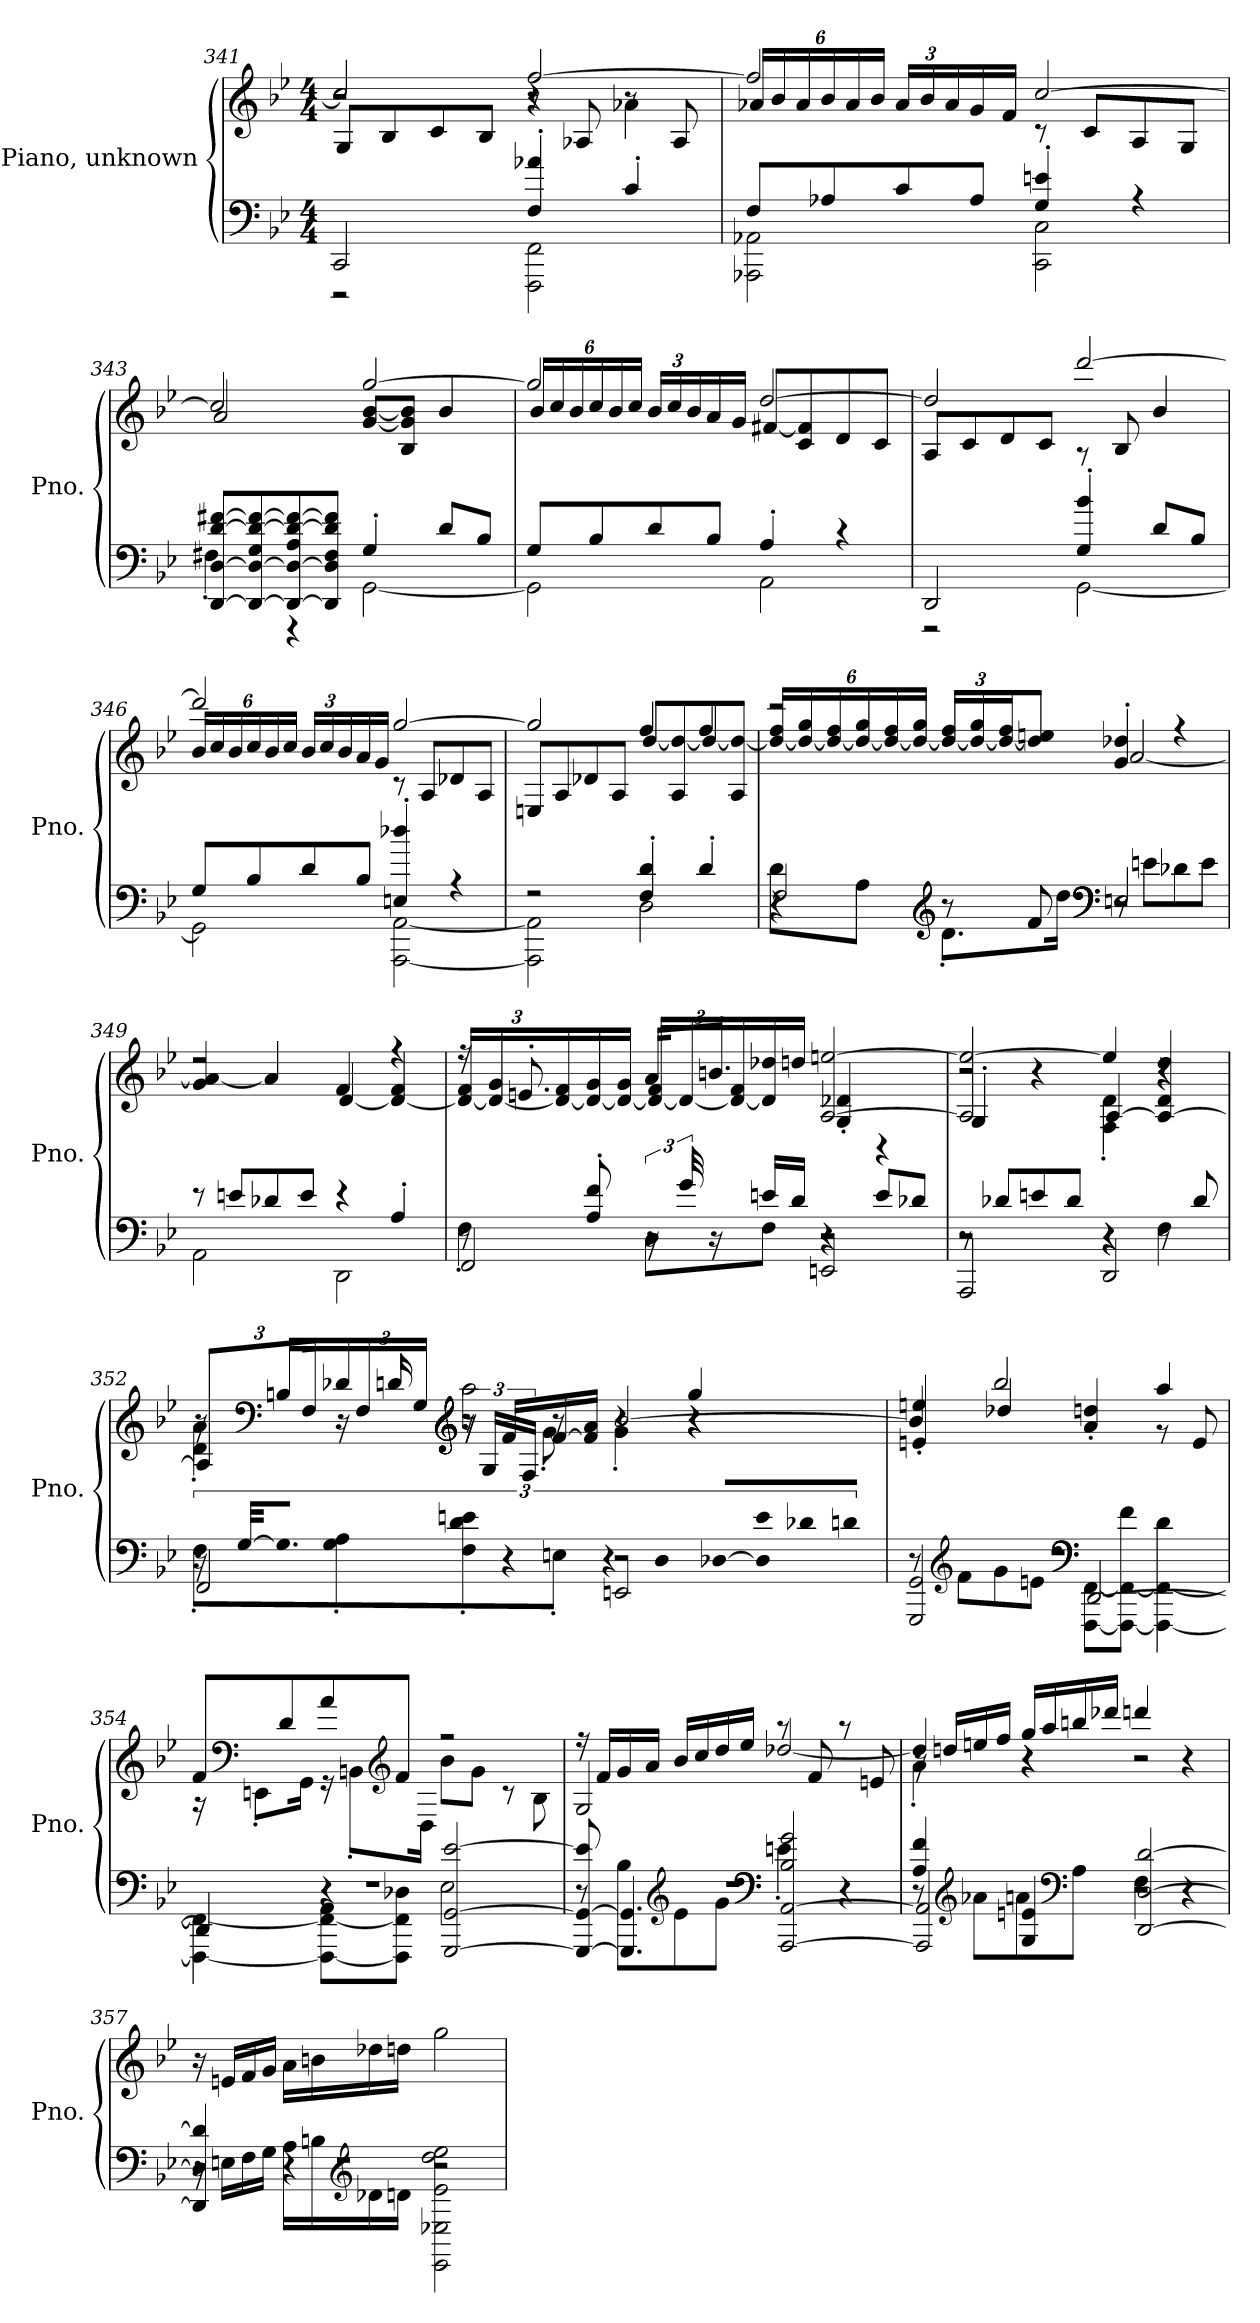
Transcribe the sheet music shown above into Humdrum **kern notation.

**kern	**kern
*part1	*part1
*staff2	*staff1
*I"Piano, unknown	*
*I'Pno.	*
*clefF4	*clefG2
*k[b-e-]	*k[b-e-]
*M4/4	*M4/4
=341	=341
*^	*^
*	*	*	*^
2CC/	2r	2cc/]	2r	8G/L
.	.	.	.	8B-/
.	.	.	.	8c/
.	.	.	.	8B-/J
4F/' 4a-X/'	2FFF\ 2FF\	[2ff/	4r	8r
.	.	.	.	8A-X/
4c'/	.	.	4a-X\	8r
.	.	.	.	8A-/
*	*	*	*v	*v
!!LO:LB:g=z
=342	=342	=342	=342
*	*	*	*Xbrackettup
8F/L	2AAA-X\ 2AA-X\	2ff/]	24a-X/LL
.	.	.	24b-/
.	.	.	24a-/
8A-X/	.	.	24b-/
.	.	.	24a-/
.	.	.	24b-/JJ
8c/	.	.	24a-/LL
.	.	.	24b-/
.	.	.	24a-/
8A-/J	.	.	16g/
.	.	.	16f/JJ
4G/' 4en/'	2CC\ 2C\	[2cc/	8r
.	.	.	8c/L
4r	.	.	8A/
.	.	.	8G/J
=343	=343	=343	=343
[8DD/ [8D/ [8d/ [8f#X/L	4F#X'\	2cc/]	2a/
8DD/_ 8D/_ 8G/ 8d/_ 8f#/_	.	.	.
8DD/_ 8D/_ 8A/ 8d/_ 8f#/_	4r	.	.
8DD/] 8D/] 8F#/ 8d/] 8f#/]J	.	.	.
4G'/	[2GG\	[2gg/	[8g/ [8b-/L
.	.	.	8B-/ 8g/] 8b-/]J
8d/L	.	.	4b-/
8B-/J	.	.	.
=344	=344	=344	=344
8G/L	2GG\]	2gg/]	24b-/LL
.	.	.	24cc/
.	.	.	24b-/
8B-/	.	.	24cc/
.	.	.	24b-/
.	.	.	24cc/JJ
8d/	.	.	24b-/LL
.	.	.	24cc/
.	.	.	24b-/
8B-/J	.	.	16a/
.	.	.	16g/JJ
4A'/	2AA\	[2dd/	[8f#X/L
.	.	.	8c/ 8f#/]
4r	.	.	8d/
.	.	.	8c/J
!!LO:PB:g=z	!!
=345	=345	=345	=345
2DD/	2r	2dd/]	8A/L
.	.	.	8c/
.	.	.	8d/
.	.	.	8c/J
4G/' 4b-/'	[2GG\	[2ddd/	8r
.	.	.	8B-/
8d/L	.	.	4b-/
8B-/J	.	.	.
=346	=346	=346	=346
8G/L	2GG\]	2ddd/]	24b-/LL
.	.	.	24cc/
.	.	.	24b-/
8B-/	.	.	24cc/
.	.	.	24b-/
.	.	.	24cc/JJ
8d/	.	.	24b-/LL
.	.	.	24cc/
.	.	.	24b-/
8B-/J	.	.	16a/
.	.	.	16g/JJ
4En/' 4dd-X/'	[2AAA\ [2AA\	[2gg/	8r
.	.	.	8A/L
4r	.	.	8d-X/
.	.	.	8A/J
=347	=347	=347	=347
2r	2AAA\] 2AA\]	2gg/]	8En/L
.	.	.	8A/
.	.	.	8d-X/
.	.	.	8A/J
4F/' 4d/'	2D\	4ff/	[8dd/L
.	.	.	8A/ 8dd/_
4d'/	.	4ff/	8dd/_
.	.	.	8A/ 8dd/_J
!!LO:LB:g=z	!!
=348	=348	=348	=348
*	*^	*	*
4r	8d\L	2F/	2r	24dd/_ 24ff/LL
.	.	.	.	24dd/_ 24gg/
.	.	.	.	24dd/_ 24ff/
.	8A\J	.	.	24dd/_ 24gg/
.	.	.	.	24dd/_ 24ff/
.	.	.	.	24dd/_ 24gg/JJ
*clefG2	*	*	*	*
8r	8.d'\L	.	.	24dd/_ 24ff/LL
.	.	.	.	24dd/_ 24gg/
.	.	.	.	24dd/_ 24ff/J
8f/	.	.	.	8dd/] 8een/J
.	16dd\Jk	.	.	.
*clefF4	*	*	*	*
2r	8r	2En/	4g/' 4dd-X/'	[2a/
.	8en\L	.	.	.
.	8d-X\	.	4r	.
.	8e\J	.	.	.
*	*v	*v	*	*
=349	=349	=349	=349
8r	2AA\	2r	4g/ 4a/_
8en/L	.	.	.
8d-X/	.	.	4a/]
8e/J	.	.	.
4r	2DD\	4f/	[4d/
4A'/	.	4r	4d/_ 4f/
!!LO:LB:g=z	!!
=350	=350	=350	=350
*	*^	*	*
8r	4F'\	2FF/	16r	24d/_ 24f/LL
.	.	.	.	24d/_ 24g/
.	.	.	8.en'/	.
.	.	.	.	24d/_ 24f/
8A/' 8f/'	.	.	.	16d/_ 16g/
.	.	.	.	16d/_ 16g/JJ
24r	8D\L	.	16a/KL	24d/_ 24f/LL
48g/	.	.	.	24d/_
16r	.	.	8.bn'/J	.
.	.	.	.	24d/_ 24f/
16en/LL	8F\J	.	.	16d/] 16dd-X/
16d/JJ	.	.	.	16ddn/JJ
4r	2r	2EEn/	[2A/ [2een/	4G/' 4d-X/'
8e/L	.	.	.	4r
8d-X/J	.	.	.	.
=351	=351	=351	=351	=351
*	*	*	*	*^
8r	2r	2AAA/	2A/] 2ee/_	2r	4G'/
8d-X/L	.	.	.	.	.
8en/	.	.	.	.	4r
8d-/J	.	.	.	.	.
4r	4r	2DD/	4ee/]	4F\' 4d\'	[4A/
8r	4F\	.	4r	4r	4A/_ 4d/ 4dd/
8d-/	.	.	.	.	.
!!LO:LB:g=z
=352	=352	=352	=352	=352	=352
*	*	*	*	*	*^
24r	8F'\L	2FF/	16r	4a\	12A/L]	4d'\
[48G/KKL	.	.	.	.	.	.
*	*	*	*clefF4	*	*	*
8.G/J]	.	.	16Bn/LL	.	.	.
.	.	.	.	.	24F/Jk	.
.	8G\' 8A\'	.	24d-X/	.	16r	.
.	.	.	24F/	.	.	.
.	.	.	.	.	16dn/	.
.	.	.	24G/JJ	.	.	.
*	*	*	*clefG2	*	*	*
*	*	*	*	*	*brackettup	*
8r	8F\' 8d\' 8en\'	.	16r	2aa\	24r	8r
.	.	.	.	.	24G/LL	.
.	.	.	16f/LL	.	.	.
.	.	.	.	.	24F/JJ	.
16r	8En'\J	.	[16f/	.	8r	8g'\
16D/	.	.	16f/] 16a/JJ	.	.	.
[8D-X/L	2r	2EEn/	[2b-/	.	4r	4g'\
8D-/] 8e/	.	.	.	.	.	.
8d-X/	.	.	.	4r	4gg/	4r
8dn/J	.	.	.	.	.	.
*	*	*	*	*v	*v	*v
=353	=353	=353	=353	=353
1r	8r	2GGG/ 2GG/	4b-/]	4en/' 4een/'
*clefG2	*	*	*	*
.	8f\L	.	.	.
.	8g\	.	2bb-/	4dd-X/
.	8en\J	.	.	.
*clefF4	*	*	*	*
.	[8FFF\ [8FF\L	[2DD/	.	4a/' 4ddn/'
.	8FFF\_ 8FF\_ 8f\J	.	.	.
.	4FFF\_ 4FF\_ 4d\	.	4aa/	8r
.	.	.	.	8e/
!!LO:LB:g=z	!!
=354	=354	=354	=354	=354
1r	4FFF\_ 4FF\_	4DD/]	8f/L	16r
*	*	*	*clefF4	*
.	.	.	.	8EEn'\L
.	.	.	8d/	.
.	.	.	.	16GG\Jk
.	8FFF\_ 8FF\_ 8AA\L	4r	8a/	16r
.	.	.	.	8BBn'\L
*	*	*	*clefG2	*
.	8FFF\] 8FF\] 8D-X\J	.	8f/J	.
.	.	.	.	16D\Jk
.	2E-\	[2GGG/ [2GG/ [2e-/	2r	8b-\L
.	.	.	.	8g\J
.	.	.	.	8r
.	.	.	.	8B-\
=355	=355	=355	=355	=355
1r	8r	8GGG/_ 8GG/_ 8e-/]	16r	2G/
.	.	.	16f/LL	.
.	8B-\L	4.GGG/] 4.GG/]	16g/	.
.	.	.	16a/JJ	.
*clefG2	*	*	*	*
.	8e-\	.	16b-/LL	.
.	.	.	16cc/	.
.	8g\J	.	16dd/	.
.	.	.	16ee-/JJ	.
*clefF4	*	*	*	*
.	4en'\	[2AAA/ [2AA/ 2B-/ 2g/	8r	[2dd-X/
.	.	.	8f/	.
.	4r	.	8r	.
.	.	.	8en/	.
!!LO:LB:g=z
=356	=356	=356	=356	=356
*	*	*	*	*^
4A/ 4f/	8r	2AAA/] 2AA/]	16r	4a'\	4dd-/]
.	.	.	16ddn/LL	.	.
*clefG2	*	*	*	*	*
.	8a-X\L	.	16een/	.	.
.	.	.	16ff/JJ	.	.
4G/ 4en/	8an\	.	16gg/LL	4r	4r
.	.	.	16aa/	.	.
*clefF4	*	*	*	*	*
.	8A\J	.	16bbn/	.	.
.	.	.	16ddd-X/JJ	.	.
2r	4F\	[2DD/ [2D/ [2d/	4dddn/	2r	2r
.	4r	.	4r	.	.
*	*	*	*v	*v	*v
=357	=357	=357	=357
1r	16r	4DD/] 4D/] 4d/]	16r
.	16En\LL	.	16en/LL
.	16F\	.	16f/
.	16G\JJ	.	16g/JJ
.	16A\LL	4r	16a\LL
.	16Bn\	.	16bn\
*clefG2	*	*	*
.	16d-X\	.	16dd-X\
.	16dn\JJ	.	16ddn\JJ
.	2EE-\ 2E-X\ 2e-\ 2dd\ 2ee-\	2r	2gg\
*v	*v	*v	*
=	=
*-	*-
